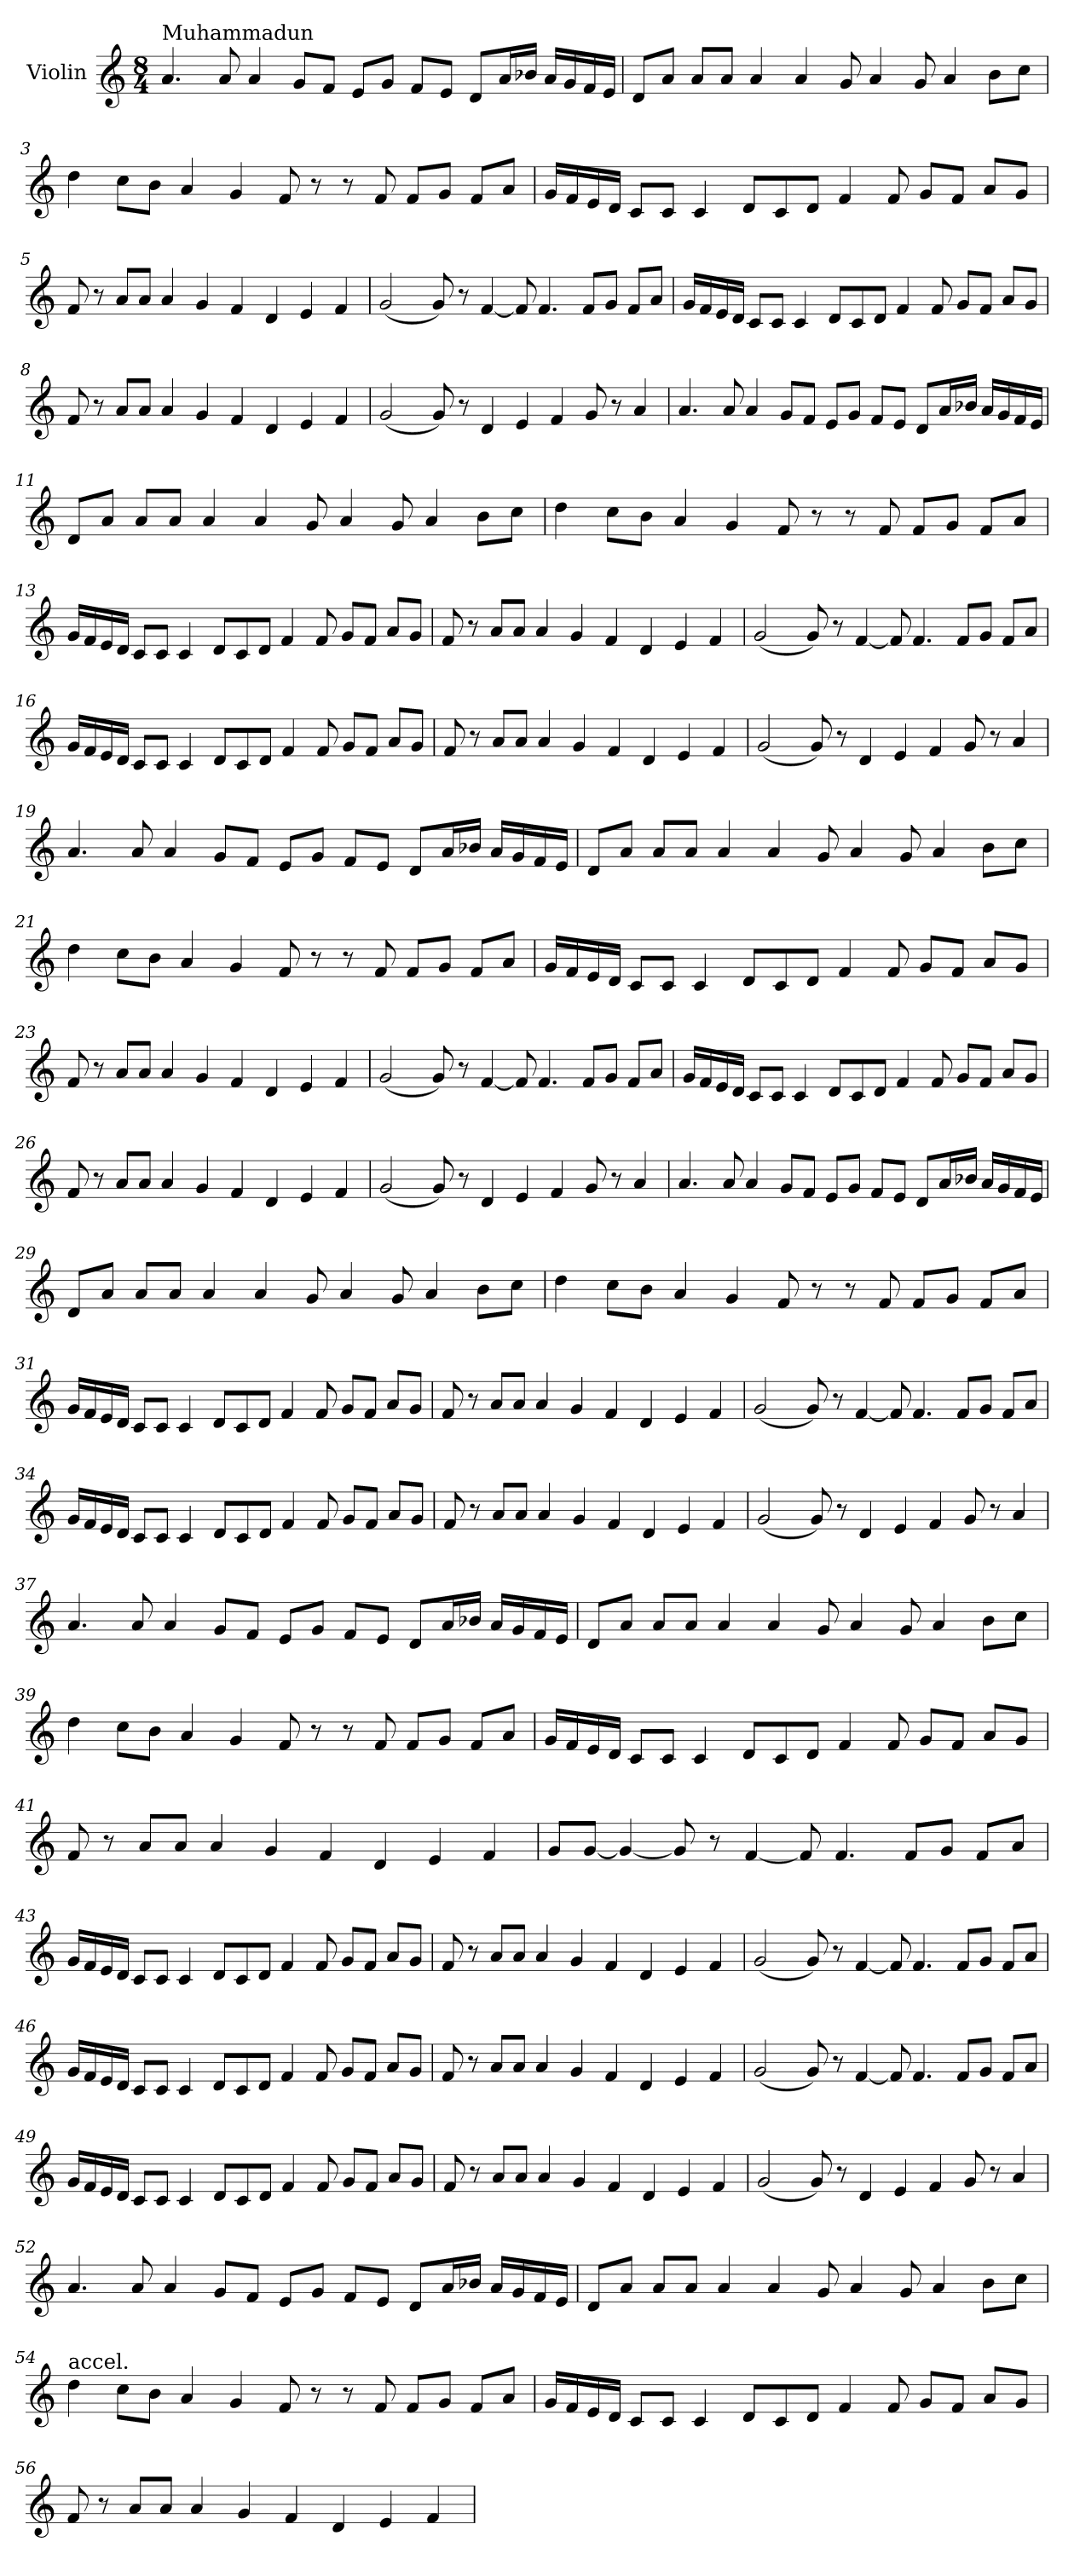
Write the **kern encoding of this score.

**kern
*part1
*staff1
*I"Violin
*clefG2
*k[]
*C:
*M8/4
*MM85
=1
!LO:TX:a:t=Muhammadun
4.a/
8a/
4a/
8g/L
8f/J
8e/L
8g/J
8f/L
8e/J
8d/L
16a/L
16b-X/JJ
16a/LL
16g/
16f/
16e/JJ
=2
8d/L
8a/J
8a/L
8a/J
4a/
4a/
8g/
4a/
8g/
4a/
8b\L
8cc\J
!!LO:LB:g=z
=3
4dd\
8cc\L
8b\J
4a/
4g/
8f/
8r
8r
8f/
8f/L
8g/J
8f/L
8a/J
=4
16g/LL
16f/
16e/
16d/JJ
8c/L
8c/J
4c/
8d/L
8c/
8d/J
4f/
8f/
8g/L
8f/J
8a/L
8g/J
!!LO:LB:g=z
=5
8f/
8r
8a/L
8a/J
4a/
4g/
4f/
4d/
4e/
4f/
=6
(2g/
8g/)
8r
[4f/
8f/]
4.f/
8f/L
8g/J
8f/L
8a/J
!!LO:LB:g=z
=7
16g/LL
16f/
16e/
16d/JJ
8c/L
8c/J
4c/
8d/L
8c/
8d/J
4f/
8f/
8g/L
8f/J
8a/L
8g/J
=8
8f/
8r
8a/L
8a/J
4a/
4g/
4f/
4d/
4e/
4f/
!!LO:LB:g=z
=9
(2g/
8g/)
8r
4d/
4e/
4f/
8g/
8r
4a/
=10
4.a/
8a/
4a/
8g/L
8f/J
8e/L
8g/J
8f/L
8e/J
8d/L
16a/L
16b-X/JJ
16a/LL
16g/
16f/
16e/JJ
!!LO:LB:g=z
=11
8d/L
8a/J
8a/L
8a/J
4a/
4a/
8g/
4a/
8g/
4a/
8b\L
8cc\J
=12
4dd\
8cc\L
8b\J
4a/
4g/
8f/
8r
8r
8f/
8f/L
8g/J
8f/L
8a/J
!!LO:LB:g=z
=13
16g/LL
16f/
16e/
16d/JJ
8c/L
8c/J
4c/
8d/L
8c/
8d/J
4f/
8f/
8g/L
8f/J
8a/L
8g/J
=14
8f/
8r
8a/L
8a/J
4a/
4g/
4f/
4d/
4e/
4f/
!!LO:LB:g=z
=15
(2g/
8g/)
8r
[4f/
8f/]
4.f/
8f/L
8g/J
8f/L
8a/J
=16
16g/LL
16f/
16e/
16d/JJ
8c/L
8c/J
4c/
8d/L
8c/
8d/J
4f/
8f/
8g/L
8f/J
8a/L
8g/J
!!LO:PB:g=z
=17
8f/
8r
8a/L
8a/J
4a/
4g/
4f/
4d/
4e/
4f/
=18
(2g/
8g/)
8r
4d/
4e/
4f/
8g/
8r
4a/
!!LO:LB:g=z
=19
4.a/
8a/
4a/
8g/L
8f/J
8e/L
8g/J
8f/L
8e/J
8d/L
16a/L
16b-X/JJ
16a/LL
16g/
16f/
16e/JJ
=20
8d/L
8a/J
8a/L
8a/J
4a/
4a/
8g/
4a/
8g/
4a/
8b\L
8cc\J
!!LO:LB:g=z
=21
4dd\
8cc\L
8b\J
4a/
4g/
8f/
8r
8r
8f/
8f/L
8g/J
8f/L
8a/J
=22
16g/LL
16f/
16e/
16d/JJ
8c/L
8c/J
4c/
8d/L
8c/
8d/J
4f/
8f/
8g/L
8f/J
8a/L
8g/J
!!LO:LB:g=z
=23
8f/
8r
8a/L
8a/J
4a/
4g/
4f/
4d/
4e/
4f/
=24
(2g/
8g/)
8r
[4f/
8f/]
4.f/
8f/L
8g/J
8f/L
8a/J
!!LO:LB:g=z
=25
16g/LL
16f/
16e/
16d/JJ
8c/L
8c/J
4c/
8d/L
8c/
8d/J
4f/
8f/
8g/L
8f/J
8a/L
8g/J
=26
8f/
8r
8a/L
8a/J
4a/
4g/
4f/
4d/
4e/
4f/
!!LO:LB:g=z
=27
(2g/
8g/)
8r
4d/
4e/
4f/
8g/
8r
4a/
=28
4.a/
8a/
4a/
8g/L
8f/J
8e/L
8g/J
8f/L
8e/J
8d/L
16a/L
16b-X/JJ
16a/LL
16g/
16f/
16e/JJ
!!LO:LB:g=z
=29
8d/L
8a/J
8a/L
8a/J
4a/
4a/
8g/
4a/
8g/
4a/
8b\L
8cc\J
=30
4dd\
8cc\L
8b\J
4a/
4g/
8f/
8r
8r
8f/
8f/L
8g/J
8f/L
8a/J
!!LO:LB:g=z
=31
16g/LL
16f/
16e/
16d/JJ
8c/L
8c/J
4c/
8d/L
8c/
8d/J
4f/
8f/
8g/L
8f/J
8a/L
8g/J
=32
8f/
8r
8a/L
8a/J
4a/
4g/
4f/
4d/
4e/
4f/
!!LO:PB:g=z
=33
(2g/
8g/)
8r
[4f/
8f/]
4.f/
8f/L
8g/J
8f/L
8a/J
=34
16g/LL
16f/
16e/
16d/JJ
8c/L
8c/J
4c/
8d/L
8c/
8d/J
4f/
8f/
8g/L
8f/J
8a/L
8g/J
!!LO:LB:g=z
=35
8f/
8r
8a/L
8a/J
4a/
4g/
4f/
4d/
4e/
4f/
=36
(2g/
8g/)
8r
4d/
4e/
4f/
8g/
8r
4a/
!!LO:LB:g=z
=37
4.a/
8a/
4a/
8g/L
8f/J
8e/L
8g/J
8f/L
8e/J
8d/L
16a/L
16b-X/JJ
16a/LL
16g/
16f/
16e/JJ
=38
8d/L
8a/J
8a/L
8a/J
4a/
4a/
8g/
4a/
8g/
4a/
8b\L
8cc\J
!!LO:LB:g=z
=39
4dd\
8cc\L
8b\J
4a/
4g/
8f/
8r
8r
8f/
8f/L
8g/J
8f/L
8a/J
=40
16g/LL
16f/
16e/
16d/JJ
8c/L
8c/J
4c/
8d/L
8c/
8d/J
4f/
8f/
8g/L
8f/J
8a/L
8g/J
!!LO:LB:g=z
=41
8f/
8r
8a/L
8a/J
4a/
4g/
4f/
4d/
4e/
4f/
=42
8g/L
[8g/J
4g/_
8g/]
8r
[4f/
8f/]
4.f/
8f/L
8g/J
8f/L
8a/J
!!LO:LB:g=z
=43
16g/LL
16f/
16e/
16d/JJ
8c/L
8c/J
4c/
8d/L
8c/
8d/J
4f/
8f/
8g/L
8f/J
8a/L
8g/J
=44
8f/
8r
8a/L
8a/J
4a/
4g/
4f/
4d/
4e/
4f/
!!LO:LB:g=z
=45
(2g/
8g/)
8r
[4f/
8f/]
4.f/
8f/L
8g/J
8f/L
8a/J
=46
16g/LL
16f/
16e/
16d/JJ
8c/L
8c/J
4c/
8d/L
8c/
8d/J
4f/
8f/
8g/L
8f/J
8a/L
8g/J
!!LO:LB:g=z
=47
8f/
8r
8a/L
8a/J
4a/
4g/
4f/
4d/
4e/
4f/
=48
(2g/
8g/)
8r
[4f/
8f/]
4.f/
8f/L
8g/J
8f/L
8a/J
!!LO:PB:g=z
=49
16g/LL
16f/
16e/
16d/JJ
8c/L
8c/J
4c/
8d/L
8c/
8d/J
4f/
8f/
8g/L
8f/J
8a/L
8g/J
=50
8f/
8r
8a/L
8a/J
4a/
4g/
4f/
4d/
4e/
4f/
!!LO:LB:g=z
=51
(2g/
8g/)
8r
4d/
4e/
4f/
8g/
8r
4a/
=52
4.a/
8a/
4a/
8g/L
8f/J
8e/L
8g/J
8f/L
8e/J
8d/L
16a/L
16b-X/JJ
16a/LL
16g/
16f/
16e/JJ
!!LO:LB:g=z
=53
8d/L
8a/J
8a/L
8a/J
4a/
4a/
8g/
4a/
8g/
4a/
8b\L
8cc\J
=54
!LO:TX:a:t=accel.
4dd\
8cc\L
8b\J
4a/
4g/
8f/
8r
8r
8f/
8f/L
8g/J
8f/L
8a/J
!!LO:LB:g=z
=55
16g/LL
16f/
16e/
16d/JJ
8c/L
8c/J
4c/
8d/L
8c/
8d/J
4f/
8f/
8g/L
8f/J
8a/L
8g/J
=56
8f/
8r
8a/L
8a/J
4a/
4g/
4f/
4d/
4e/
4f/
=
*-
